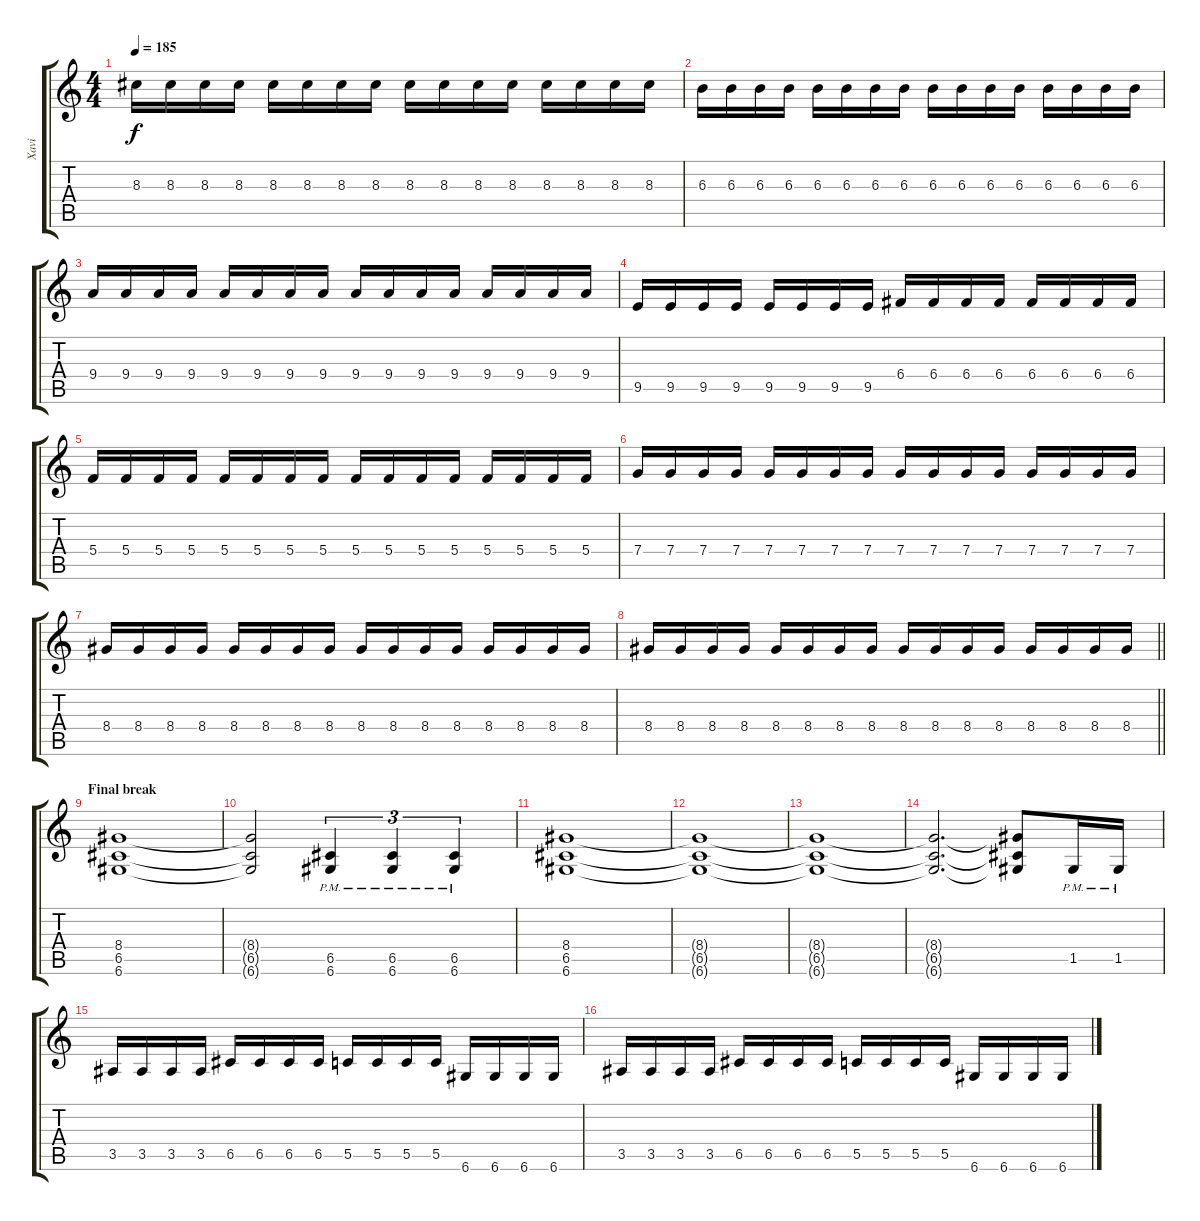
\track ("Xavi" "Xavi") {instrument distortionguitar}
\staff {score tabs}
\tuning (D4 A3 F3 C3 G2 D2) {hide}
\ts (4 4)
\tempo 185
\clef g2
\ks c
8.3.16{dy f} 8.3.16 8.3.16 8.3.16 8.3.16 8.3.16 8.3.16 8.3.16 8.3.16 8.3.16 8.3.16 8.3.16 8.3.16 8.3.16 8.3.16 8.3.16 |
6.3.16 6.3.16 6.3.16 6.3.16 6.3.16 6.3.16 6.3.16 6.3.16 6.3.16 6.3.16 6.3.16 6.3.16 6.3.16 6.3.16 6.3.16 6.3.16 |
9.4.16 9.4.16 9.4.16 9.4.16 9.4.16 9.4.16 9.4.16 9.4.16 9.4.16 9.4.16 9.4.16 9.4.16 9.4.16 9.4.16 9.4.16 9.4.16 |
9.5.16 9.5.16 9.5.16 9.5.16 9.5.16 9.5.16 9.5.16 9.5.16 6.4.16 6.4.16 6.4.16 6.4.16 6.4.16 6.4.16 6.4.16 6.4.16 |
5.4.16 5.4.16 5.4.16 5.4.16 5.4.16 5.4.16 5.4.16 5.4.16 5.4.16 5.4.16 5.4.16 5.4.16 5.4.16 5.4.16 5.4.16 5.4.16 |
7.4.16 7.4.16 7.4.16 7.4.16 7.4.16 7.4.16 7.4.16 7.4.16 7.4.16 7.4.16 7.4.16 7.4.16 7.4.16 7.4.16 7.4.16 7.4.16 |
8.4.16 8.4.16 8.4.16 8.4.16 8.4.16 8.4.16 8.4.16 8.4.16 8.4.16 8.4.16 8.4.16 8.4.16 8.4.16 8.4.16 8.4.16 8.4.16 |
\barLineRight lightlight
8.4.16 8.4.16 8.4.16 8.4.16 8.4.16 8.4.16 8.4.16 8.4.16 8.4.16 8.4.16 8.4.16 8.4.16 8.4.16 8.4.16 8.4.16 8.4.16 |
\section ("" "Final break")
(8.4 6.5 6.6).1 |
(8.4{t} 6.5{t} 6.6{t}).2 (6.5{pm} 6.6{pm}).4{tu (3 2)} (6.5{pm} 6.6{pm}).4{tu (3 2)} (6.5{pm} 6.6{pm}).4{tu (3 2)} |
(8.4 6.5 6.6).1 |
(8.4{t} 6.5{t} 6.6{t}).1 |
(8.4{t} 6.5{t} 6.6{t}).1 |
(8.4{t} 6.5{t} 6.6{t}).2{d} (8.4{t} 6.5{t} 6.6{t}).8 1.5{pm}.16 1.5{pm}.16 |
3.5.16 3.5.16 3.5.16 3.5.16 6.5.16 6.5.16 6.5.16 6.5.16 5.5.16 5.5.16 5.5.16 5.5.16 6.6.16 6.6.16 6.6.16 6.6.16 |
3.5.16 3.5.16 3.5.16 3.5.16 6.5.16 6.5.16 6.5.16 6.5.16 5.5.16 5.5.16 5.5.16 5.5.16 6.6.16 6.6.16 6.6.16 6.6.16
